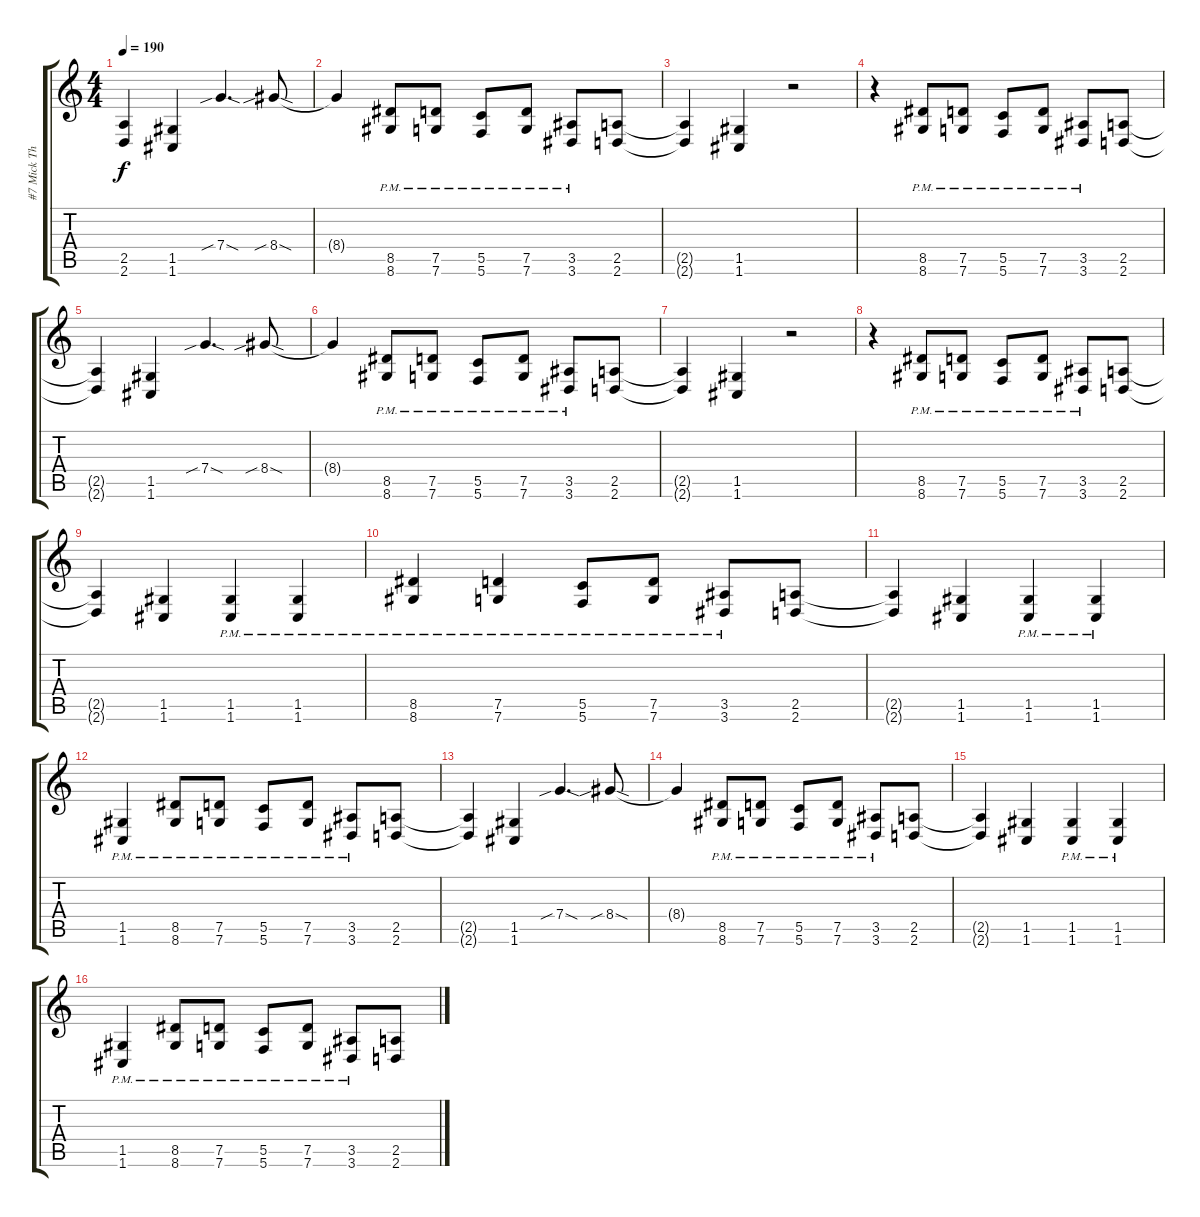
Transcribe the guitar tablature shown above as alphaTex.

\track ("#7 Mick Thompson" "#7 Mick Th") {instrument distortionguitar}
\staff {score tabs}
\tuning (D4 A3 F3 C3 G2 C2) {hide}
\ts (4 4)
\tempo 190
\clef g2
\ks c
(2.5{t} 2.6{t}).4{dy f} (1.5 1.6).4 7.4{sib sod}.4{d} 8.4{sib sod}.8 |
8.4{t}.4 (8.5{pm} 8.6{pm}).8 (7.5{pm} 7.6{pm}).8 (5.5{pm} 5.6{pm}).8 (7.5{pm} 7.6{pm}).8 (3.5{pm} 3.6{pm}).8 (2.5 2.6).8 |
(2.5{t} 2.6{t}).4 (1.5 1.6).4 r.2 |
r.4 (8.5{pm} 8.6{pm}).8 (7.5{pm} 7.6{pm}).8 (5.5{pm} 5.6{pm}).8 (7.5{pm} 7.6{pm}).8 (3.5{pm} 3.6{pm}).8 (2.5 2.6).8 |
(2.5{t} 2.6{t}).4 (1.5 1.6).4 7.4{sib sod}.4{d} 8.4{sib sod}.8 |
8.4{t}.4 (8.5{pm} 8.6{pm}).8 (7.5{pm} 7.6{pm}).8 (5.5{pm} 5.6{pm}).8 (7.5{pm} 7.6{pm}).8 (3.5{pm} 3.6{pm}).8 (2.5 2.6).8 |
(2.5{t} 2.6{t}).4 (1.5 1.6).4 r.2 |
r.4 (8.5{pm} 8.6{pm}).8 (7.5{pm} 7.6{pm}).8 (5.5{pm} 5.6{pm}).8 (7.5{pm} 7.6{pm}).8 (3.5{pm} 3.6{pm}).8 (2.5 2.6).8 |
(2.5{t} 2.6{t}).4 (1.5 1.6).4 (1.5{pm} 1.6{pm}).4 (1.5{pm} 1.6{pm}).4 |
(8.5{pm} 8.6{pm}).4 (7.5{pm} 7.6{pm}).4 (5.5{pm} 5.6{pm}).8 (7.5{pm} 7.6{pm}).8 (3.5{pm} 3.6{pm}).8 (2.5 2.6).8 |
(2.5{t} 2.6{t}).4 (1.5 1.6).4 (1.5{pm} 1.6{pm}).4 (1.5{pm} 1.6{pm}).4 |
(1.5{pm} 1.6{pm}).4 (8.5{pm} 8.6{pm}).8 (7.5{pm} 7.6{pm}).8 (5.5{pm} 5.6{pm}).8 (7.5{pm} 7.6{pm}).8 (3.5{pm} 3.6{pm}).8 (2.5 2.6).8 |
(2.5{t} 2.6{t}).4 (1.5 1.6).4 7.4{sib sod}.4{d} 8.4{sib sod}.8 |
8.4{t}.4 (8.5{pm} 8.6{pm}).8 (7.5{pm} 7.6{pm}).8 (5.5{pm} 5.6{pm}).8 (7.5{pm} 7.6{pm}).8 (3.5{pm} 3.6{pm}).8 (2.5 2.6).8 |
(2.5{t} 2.6{t}).4 (1.5 1.6).4 (1.5{pm} 1.6{pm}).4 (1.5{pm} 1.6{pm}).4 |
(1.5{pm} 1.6{pm}).4 (8.5{pm} 8.6{pm}).8 (7.5{pm} 7.6{pm}).8 (5.5{pm} 5.6{pm}).8 (7.5{pm} 7.6{pm}).8 (3.5{pm} 3.6{pm}).8 (2.5 2.6).8
